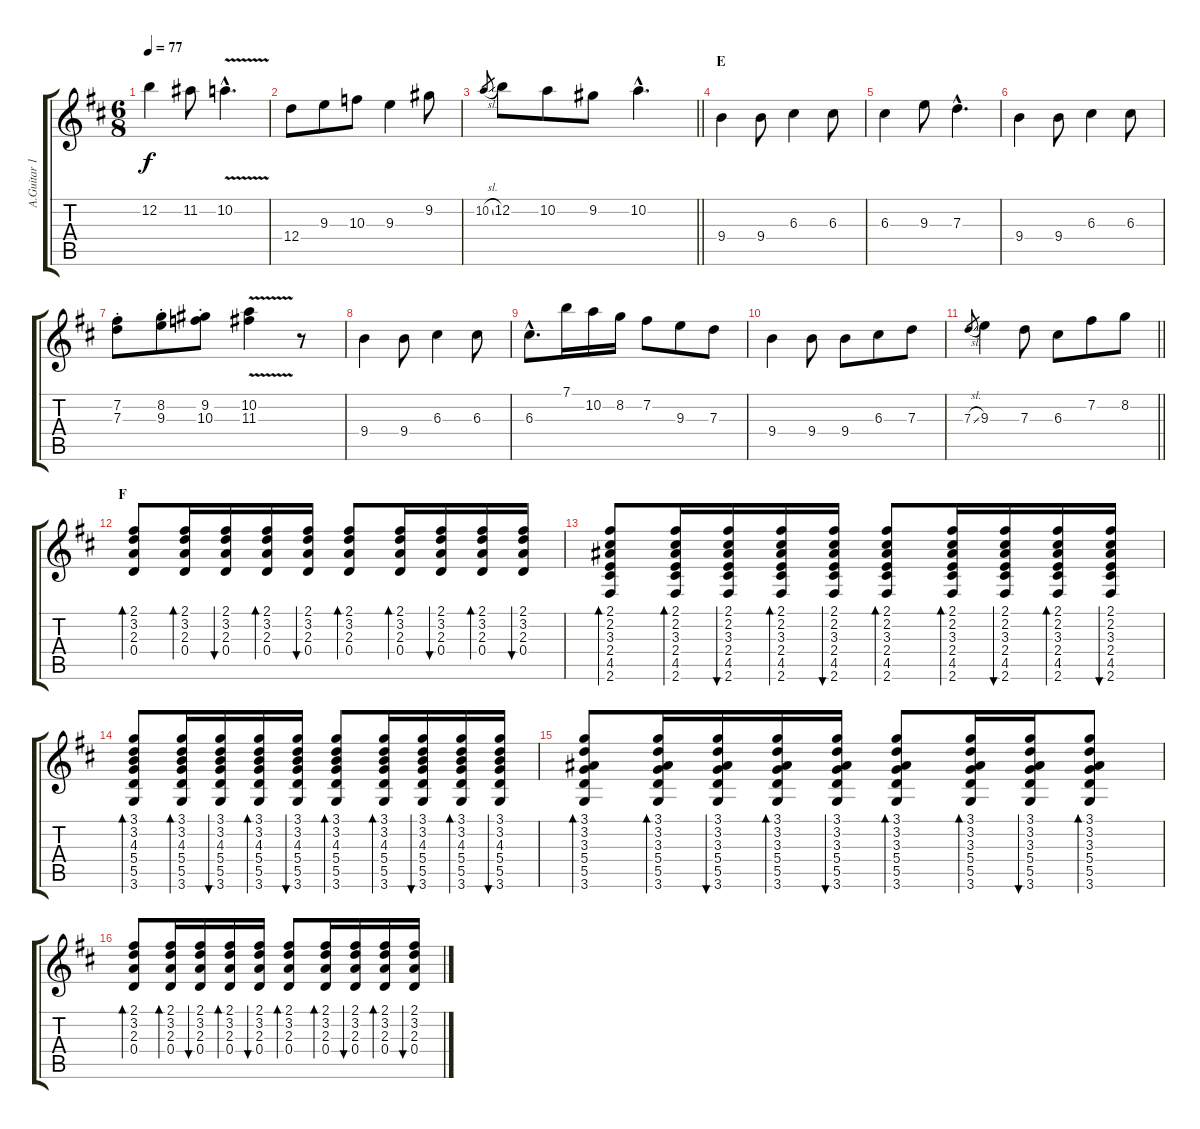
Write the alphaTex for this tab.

\track ("A.Guitar 1" "A.Guitar 1") {instrument acousticguitarsteel}
\staff {score tabs}
\tuning (E4 B3 G3 D3 A2 E2) {hide}
\ts (6 8)
\tempo 77
\clef g2
\ks d
12.2.4{dy f} 11.2.8 10.2{v hac}.4{d} |
12.4.8 9.3.8 10.3.8 9.3.4 9.2.8 |
\barLineRight lightlight
10.2{sl}.8{gr} 12.2.8 10.2.8 9.2.8 10.2{hac}.4{d} |
\section ("" "E")
9.4.4 9.4.8 6.3.4 6.3.8 |
6.3.4 9.3.8 7.3{hac}.4{d} |
9.4.4 9.4.8 6.3.4 6.3.8 |
(7.2{st} 7.3{st}).8 (8.2{st} 9.3{st}).8 (9.2{st} 10.3{st}).8 (10.2{v} 11.3{v}).4 r.8 |
9.4.4 9.4.8 6.3.4 6.3.8 |
6.3{hac}.8{d} 7.1.16 10.2.16 8.2.16 7.2.8 9.3.8 7.3.8 |
9.4.4 9.4.8 9.4.8 6.3.8 7.3.8 |
\barLineRight lightlight
7.3{sl}.8{gr} 9.3.4 7.3.8 6.3.8 7.2.8 8.2.8 |
\section ("" "F")
(2.1 3.2 2.3 0.4).8{bd 30 volume 12} (2.1 3.2 2.3 0.4).16{bd 30} (2.1 3.2 2.3 0.4).16{bu 30} (2.1 3.2 2.3 0.4).16{bd 30} (2.1 3.2 2.3 0.4).16{bu 30} (2.1 3.2 2.3 0.4).8{bd 30} (2.1 3.2 2.3 0.4).16{bd 30} (2.1 3.2 2.3 0.4).16{bu 30} (2.1 3.2 2.3 0.4).16{bd 30} (2.1 3.2 2.3 0.4).16{bu 30} |
(2.1 2.2 3.3 2.4 4.5 2.6).8{bd 30} (2.1 2.2 3.3 2.4 4.5 2.6).16{bd 30} (2.1 2.2 3.3 2.4 4.5 2.6).16{bu 30} (2.1 2.2 3.3 2.4 4.5 2.6).16{bd 30} (2.1 2.2 3.3 2.4 4.5 2.6).16{bu 30} (2.1 2.2 3.3 2.4 4.5 2.6).8{bd 30} (2.1 2.2 3.3 2.4 4.5 2.6).16{bd 30} (2.1 2.2 3.3 2.4 4.5 2.6).16{bu 30} (2.1 2.2 3.3 2.4 4.5 2.6).16{bd 30} (2.1 2.2 3.3 2.4 4.5 2.6).16{bu 30} |
(3.1 3.2 4.3 5.4 5.5 3.6).8{bd 30} (3.1 3.2 4.3 5.4 5.5 3.6).16{bd 30} (3.1 3.2 4.3 5.4 5.5 3.6).16{bu 30} (3.1 3.2 4.3 5.4 5.5 3.6).16{bd 30} (3.1 3.2 4.3 5.4 5.5 3.6).16{bu 30} (3.1 3.2 4.3 5.4 5.5 3.6).8{bd 30} (3.1 3.2 4.3 5.4 5.5 3.6).16{bd 30} (3.1 3.2 4.3 5.4 5.5 3.6).16{bu 30} (3.1 3.2 4.3 5.4 5.5 3.6).16{bd 30} (3.1 3.2 4.3 5.4 5.5 3.6).16{bu 30} |
(3.1 3.2 3.3 5.4 5.5 3.6).8{bd 30} (3.1 3.2 3.3 5.4 5.5 3.6).16{bd 30} (3.1 3.2 3.3 5.4 5.5 3.6).16{bu 30} (3.1 3.2 3.3 5.4 5.5 3.6).16{bd 30} (3.1 3.2 3.3 5.4 5.5 3.6).16{bu 30} (3.1 3.2 3.3 5.4 5.5 3.6).8{bd 30} (3.1 3.2 3.3 5.4 5.5 3.6).16{bd 30} (3.1 3.2 3.3 5.4 5.5 3.6).16{bu 30} (3.1 3.2 3.3 5.4 5.5 3.6).8{bd 30} |
(2.1 3.2 2.3 0.4).8{bd 30} (2.1 3.2 2.3 0.4).16{bd 30} (2.1 3.2 2.3 0.4).16{bu 30} (2.1 3.2 2.3 0.4).16{bd 30} (2.1 3.2 2.3 0.4).16{bu 30} (2.1 3.2 2.3 0.4).8{bd 30} (2.1 3.2 2.3 0.4).16{bd 30} (2.1 3.2 2.3 0.4).16{bu 30} (2.1 3.2 2.3 0.4).16{bd 30} (2.1 3.2 2.3 0.4).16{bu 30}
